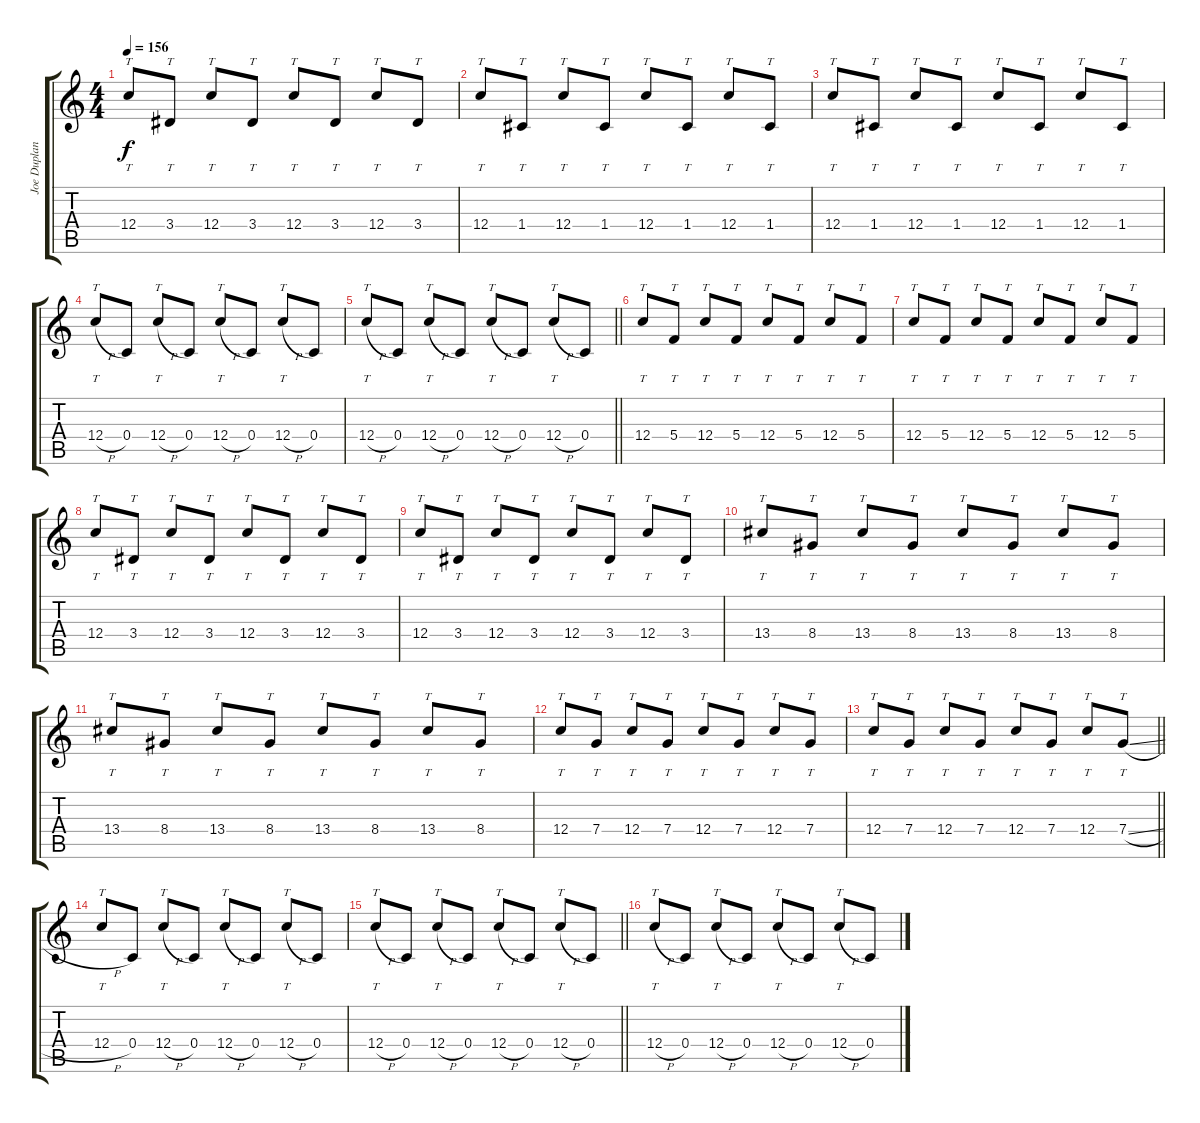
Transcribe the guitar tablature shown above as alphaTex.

\track ("Joe Duplantier" "Joe Duplan") {instrument distortionguitar}
\staff {score tabs}
\tuning (D4 A3 F3 C3 G2 C2) {hide}
\ts (4 4)
\tempo 156
\clef g2
\ks c
12.4.8{tt dy f} 3.4.8{tt} 12.4.8{tt} 3.4.8{tt} 12.4.8{tt} 3.4.8{tt} 12.4.8{tt} 3.4.8{tt} |
12.4.8{tt} 1.4.8{tt} 12.4.8{tt} 1.4.8{tt} 12.4.8{tt} 1.4.8{tt} 12.4.8{tt} 1.4.8{tt} |
12.4.8{tt} 1.4.8{tt} 12.4.8{tt} 1.4.8{tt} 12.4.8{tt} 1.4.8{tt} 12.4.8{tt} 1.4.8{tt} |
12.4{h}.8{tt} 0.4.8 12.4{h}.8{tt} 0.4.8 12.4{h}.8{tt} 0.4.8 12.4{h}.8{tt} 0.4.8 |
\barLineRight lightlight
12.4{h}.8{tt} 0.4.8 12.4{h}.8{tt} 0.4.8 12.4{h}.8{tt} 0.4.8 12.4{h}.8{tt} 0.4.8 |
12.4.8{tt} 5.4.8{tt} 12.4.8{tt} 5.4.8{tt} 12.4.8{tt} 5.4.8{tt} 12.4.8{tt} 5.4.8{tt} |
12.4.8{tt} 5.4.8{tt} 12.4.8{tt} 5.4.8{tt} 12.4.8{tt} 5.4.8{tt} 12.4.8{tt} 5.4.8{tt} |
12.4.8{tt} 3.4.8{tt} 12.4.8{tt} 3.4.8{tt} 12.4.8{tt} 3.4.8{tt} 12.4.8{tt} 3.4.8{tt} |
12.4.8{tt} 3.4.8{tt} 12.4.8{tt} 3.4.8{tt} 12.4.8{tt} 3.4.8{tt} 12.4.8{tt} 3.4.8{tt} |
13.4.8{tt} 8.4.8{tt} 13.4.8{tt} 8.4.8{tt} 13.4.8{tt} 8.4.8{tt} 13.4.8{tt} 8.4.8{tt} |
13.4.8{tt} 8.4.8{tt} 13.4.8{tt} 8.4.8{tt} 13.4.8{tt} 8.4.8{tt} 13.4.8{tt} 8.4.8{tt} |
12.4.8{tt} 7.4.8{tt} 12.4.8{tt} 7.4.8{tt} 12.4.8{tt} 7.4.8{tt} 12.4.8{tt} 7.4.8{tt} |
\barLineRight lightlight
12.4.8{tt} 7.4.8{tt} 12.4.8{tt} 7.4.8{tt} 12.4.8{tt} 7.4.8{tt} 12.4.8{tt} 7.4{sl}.8{tt} |
12.4{h}.8{tt} 0.4.8 12.4{h}.8{tt} 0.4.8 12.4{h}.8{tt} 0.4.8 12.4{h}.8{tt} 0.4.8 |
\barLineRight lightlight
12.4{h}.8{tt} 0.4.8 12.4{h}.8{tt} 0.4.8 12.4{h}.8{tt} 0.4.8 12.4{h}.8{tt} 0.4.8 |
12.4{h}.8{tt} 0.4.8 12.4{h}.8{tt} 0.4.8 12.4{h}.8{tt} 0.4.8 12.4{h}.8{tt} 0.4.8
